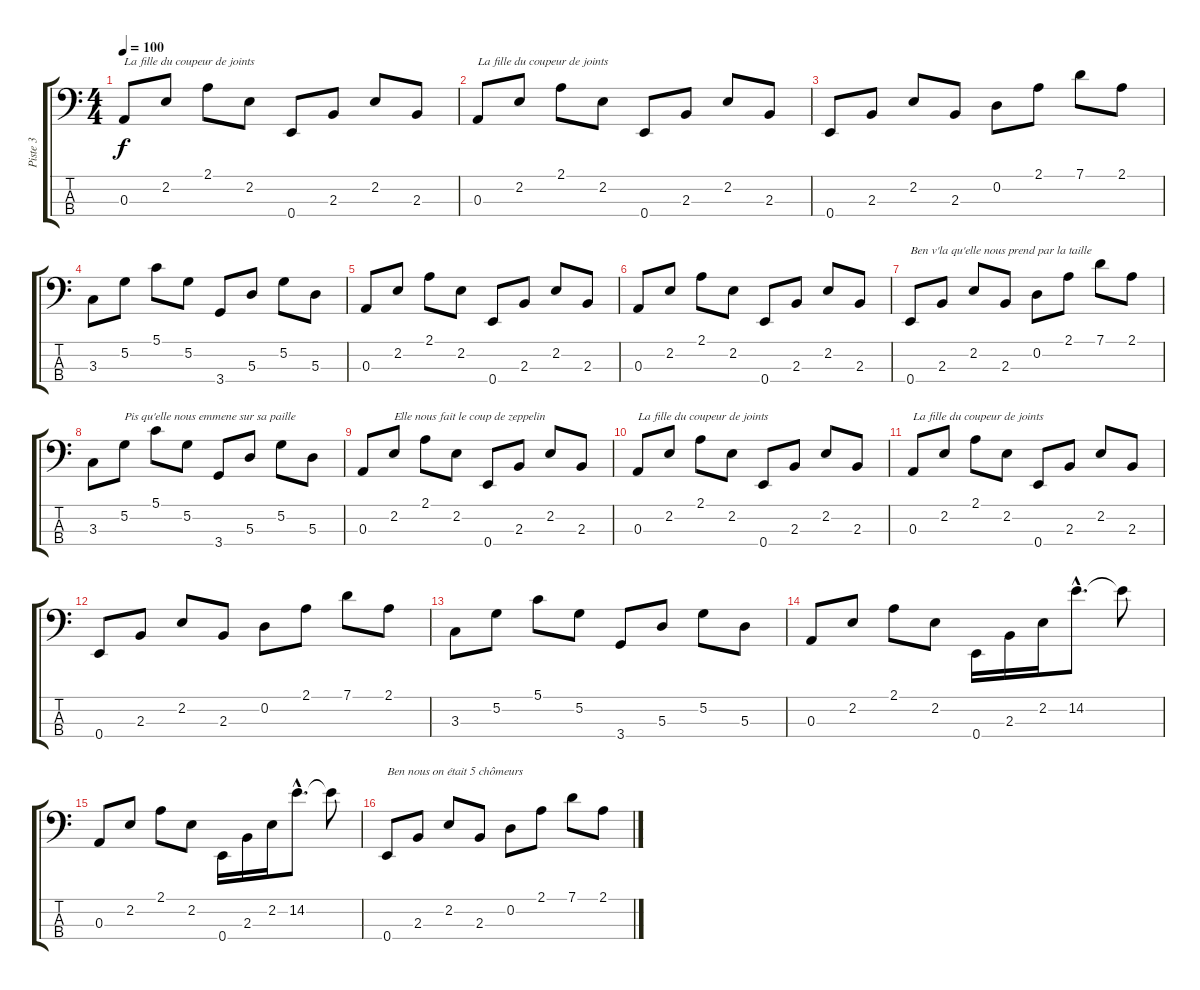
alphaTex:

\track ("Piste 3" "Piste 3") {instrument electricbassfinger}
\staff {score tabs}
\tuning (G2 D2 A1 E1) {hide}
\ts (4 4)
\tempo 100
\clef f4
\ks c
0.3.8{txt "La fille du coupeur de joints" dy f} 2.2.8 2.1.8 2.2.8 0.4.8 2.3.8 2.2.8 2.3.8 |
0.3.8{txt "La fille du coupeur de joints"} 2.2.8 2.1.8 2.2.8 0.4.8 2.3.8 2.2.8 2.3.8 |
0.4.8 2.3.8 2.2.8 2.3.8 0.2.8 2.1.8 7.1.8 2.1.8 |
3.3.8 5.2.8 5.1.8 5.2.8 3.4.8 5.3.8 5.2.8 5.3.8 |
0.3.8 2.2.8 2.1.8 2.2.8 0.4.8 2.3.8 2.2.8 2.3.8 |
0.3.8 2.2.8 2.1.8 2.2.8 0.4.8 2.3.8 2.2.8 2.3.8 |
0.4.8{txt "Ben v'la qu'elle nous prend par la taille"} 2.3.8 2.2.8 2.3.8 0.2.8 2.1.8 7.1.8 2.1.8 |
3.3.8 5.2.8{txt "Pis qu'elle nous emmene sur sa paille"} 5.1.8 5.2.8 3.4.8 5.3.8 5.2.8 5.3.8 |
0.3.8 2.2.8{txt "Elle nous fait le coup de zeppelin"} 2.1.8 2.2.8 0.4.8 2.3.8 2.2.8 2.3.8 |
0.3.8{txt "La fille du coupeur de joints"} 2.2.8 2.1.8 2.2.8 0.4.8 2.3.8 2.2.8 2.3.8 |
0.3.8{txt "La fille du coupeur de joints"} 2.2.8 2.1.8 2.2.8 0.4.8 2.3.8 2.2.8 2.3.8 |
0.4.8 2.3.8 2.2.8 2.3.8 0.2.8 2.1.8 7.1.8 2.1.8 |
3.3.8 5.2.8 5.1.8 5.2.8 3.4.8 5.3.8 5.2.8 5.3.8 |
0.3.8 2.2.8 2.1.8 2.2.8 0.4.16 2.3.16 2.2.16 14.2{hac}.8{d} 14.2{t}.8 |
0.3.8 2.2.8 2.1.8 2.2.8 0.4.16 2.3.16 2.2.16 14.2{hac}.8{d} 14.2{t}.8 |
0.4.8{txt "Ben nous on était 5 chômeurs"} 2.3.8 2.2.8 2.3.8 0.2.8 2.1.8 7.1.8 2.1.8
